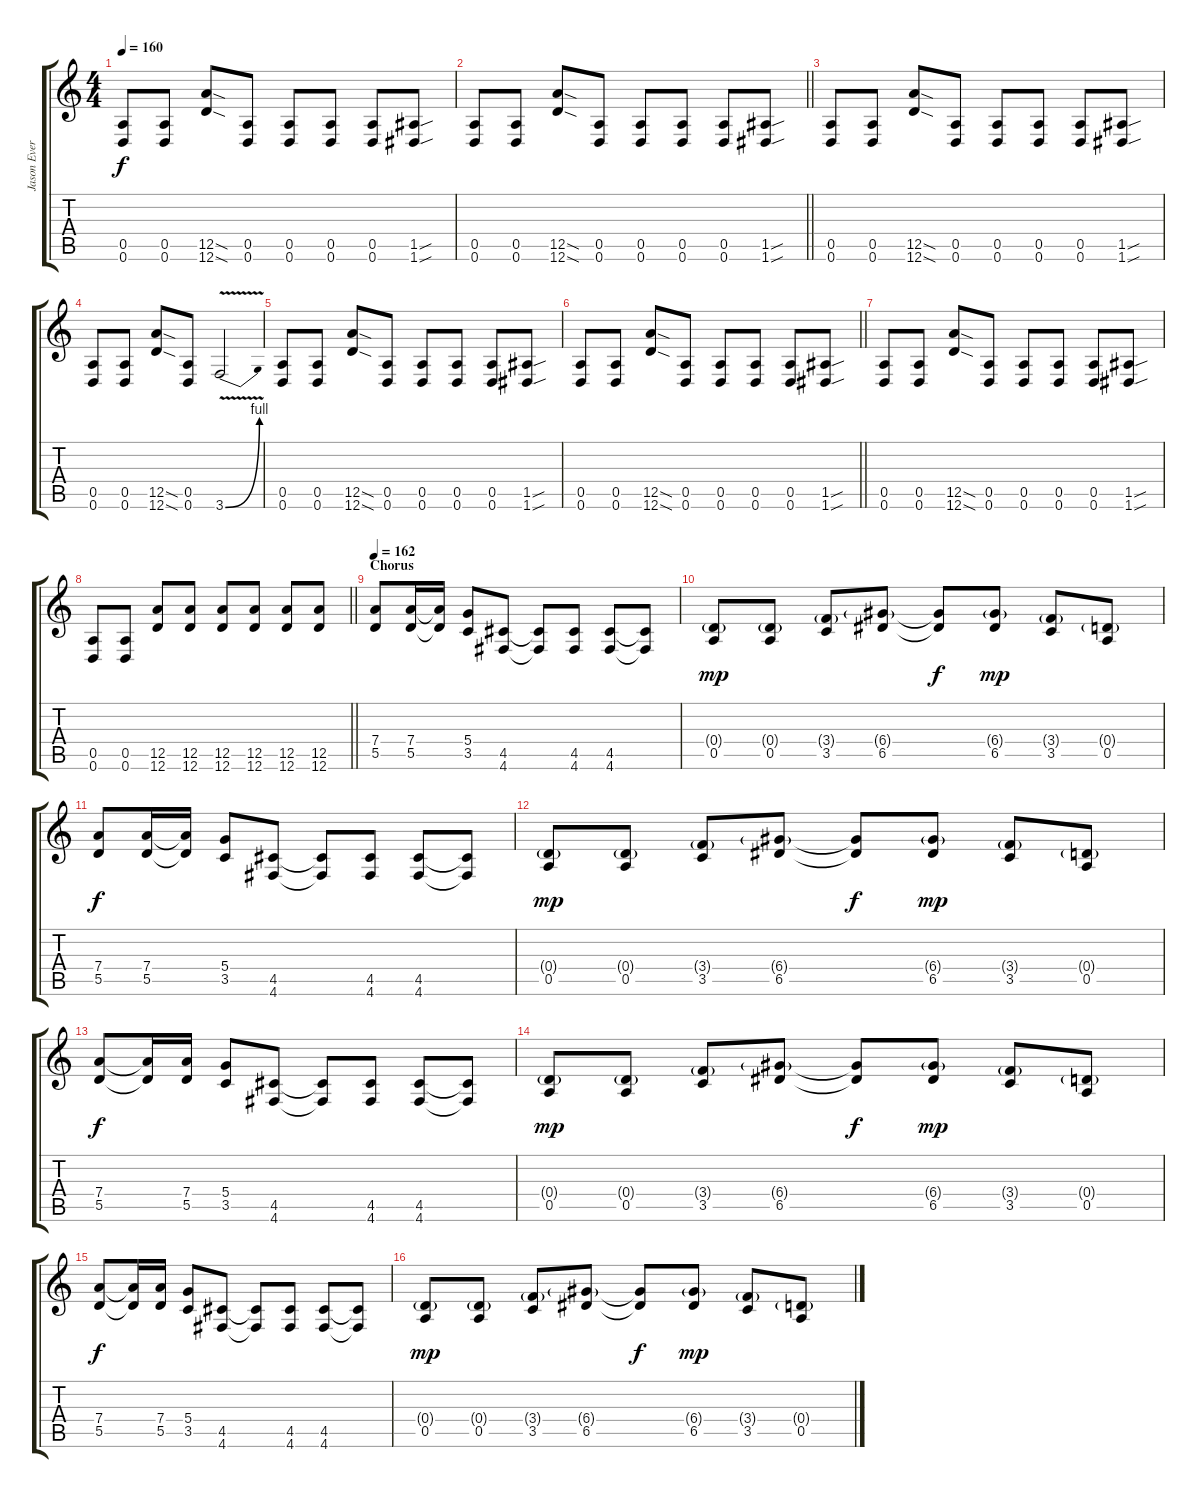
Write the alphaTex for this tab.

\track ("Jason Everman" "Jason Ever") {instrument overdrivenguitar}
\staff {score tabs}
\tuning (E4 B3 G3 D3 A2 D2) {hide}
\ts (4 4)
\tempo 160
\clef g2
\ks c
(0.5 0.6).8{dy f} (0.5 0.6).8 (12.5{sod} 12.6{sod}).8 (0.5 0.6).8 (0.5 0.6).8 (0.5 0.6).8 (0.5 0.6).8 (1.5{sou} 1.6{sou}).8 |
\barLineRight lightlight
(0.5 0.6).8 (0.5 0.6).8 (12.5{sod} 12.6{sod}).8 (0.5 0.6).8 (0.5 0.6).8 (0.5 0.6).8 (0.5 0.6).8 (1.5{sou} 1.6{sou}).8 |
(0.5 0.6).8 (0.5 0.6).8 (12.5{sod} 12.6{sod}).8 (0.5 0.6).8 (0.5 0.6).8 (0.5 0.6).8 (0.5 0.6).8 (1.5{sou} 1.6{sou}).8 |
(0.5 0.6).8 (0.5 0.6).8 (12.5{sod} 12.6{sod}).8 (0.5 0.6).8 3.6{be (bend 0 0 60 4) v}.2 |
(0.5 0.6).8 (0.5 0.6).8 (12.5{sod} 12.6{sod}).8 (0.5 0.6).8 (0.5 0.6).8 (0.5 0.6).8 (0.5 0.6).8 (1.5{sou} 1.6{sou}).8 |
\barLineRight lightlight
(0.5 0.6).8 (0.5 0.6).8 (12.5{sod} 12.6{sod}).8 (0.5 0.6).8 (0.5 0.6).8 (0.5 0.6).8 (0.5 0.6).8 (1.5{sou} 1.6{sou}).8 |
(0.5 0.6).8 (0.5 0.6).8 (12.5{sod} 12.6{sod}).8 (0.5 0.6).8 (0.5 0.6).8 (0.5 0.6).8 (0.5 0.6).8 (1.5{sou} 1.6{sou}).8 |
\barLineRight lightlight
(0.5 0.6).8 (0.5 0.6).8 (12.5 12.6).8 (12.5 12.6).8 (12.5 12.6).8 (12.5 12.6).8 (12.5 12.6).8 (12.5 12.6).8 |
\section ("" "Chorus")
\tempo 162
(7.4 5.5).8 (7.4 5.5).16 (7.4{t} 5.5{t}).16 (5.4 3.5).8 (4.5 4.6).8 (4.5{t} 4.6{t}).8 (4.5 4.6).8 (4.5 4.6).8 (4.5{t} 4.6{t}).8 |
(0.4{g} 0.5).8{dy mp} (0.4{g} 0.5).8 (3.4{g} 3.5).8 (6.4{g} 6.5).8 (6.4{t} 6.5{t}).8{dy f} (6.4{g} 6.5).8{dy mp} (3.4{g} 3.5).8 (0.4{g} 0.5).8 |
(7.4 5.5).8{dy f} (7.4 5.5).16 (7.4{t} 5.5{t}).16 (5.4 3.5).8 (4.5 4.6).8 (4.5{t} 4.6{t}).8 (4.5 4.6).8 (4.5 4.6).8 (4.5{t} 4.6{t}).8 |
(0.4{g} 0.5).8{dy mp} (0.4{g} 0.5).8 (3.4{g} 3.5).8 (6.4{g} 6.5).8 (6.4{t} 6.5{t}).8{dy f} (6.4{g} 6.5).8{dy mp} (3.4{g} 3.5).8 (0.4{g} 0.5).8 |
(7.4 5.5).8{dy f} (7.4{t} 5.5{t}).16 (7.4 5.5).16 (5.4 3.5).8 (4.5 4.6).8 (4.5{t} 4.6{t}).8 (4.5 4.6).8 (4.5 4.6).8 (4.5{t} 4.6{t}).8 |
(0.4{g} 0.5).8{dy mp} (0.4{g} 0.5).8 (3.4{g} 3.5).8 (6.4{g} 6.5).8 (6.4{t} 6.5{t}).8{dy f} (6.4{g} 6.5).8{dy mp} (3.4{g} 3.5).8 (0.4{g} 0.5).8 |
(7.4 5.5).8{dy f} (7.4{t} 5.5{t}).16 (7.4 5.5).16 (5.4 3.5).8 (4.5 4.6).8 (4.5{t} 4.6{t}).8 (4.5 4.6).8 (4.5 4.6).8 (4.5{t} 4.6{t}).8 |
(0.4{g} 0.5).8{dy mp} (0.4{g} 0.5).8 (3.4{g} 3.5).8 (6.4{g} 6.5).8 (6.4{t} 6.5{t}).8{dy f} (6.4{g} 6.5).8{dy mp} (3.4{g} 3.5).8 (0.4{g} 0.5).8
